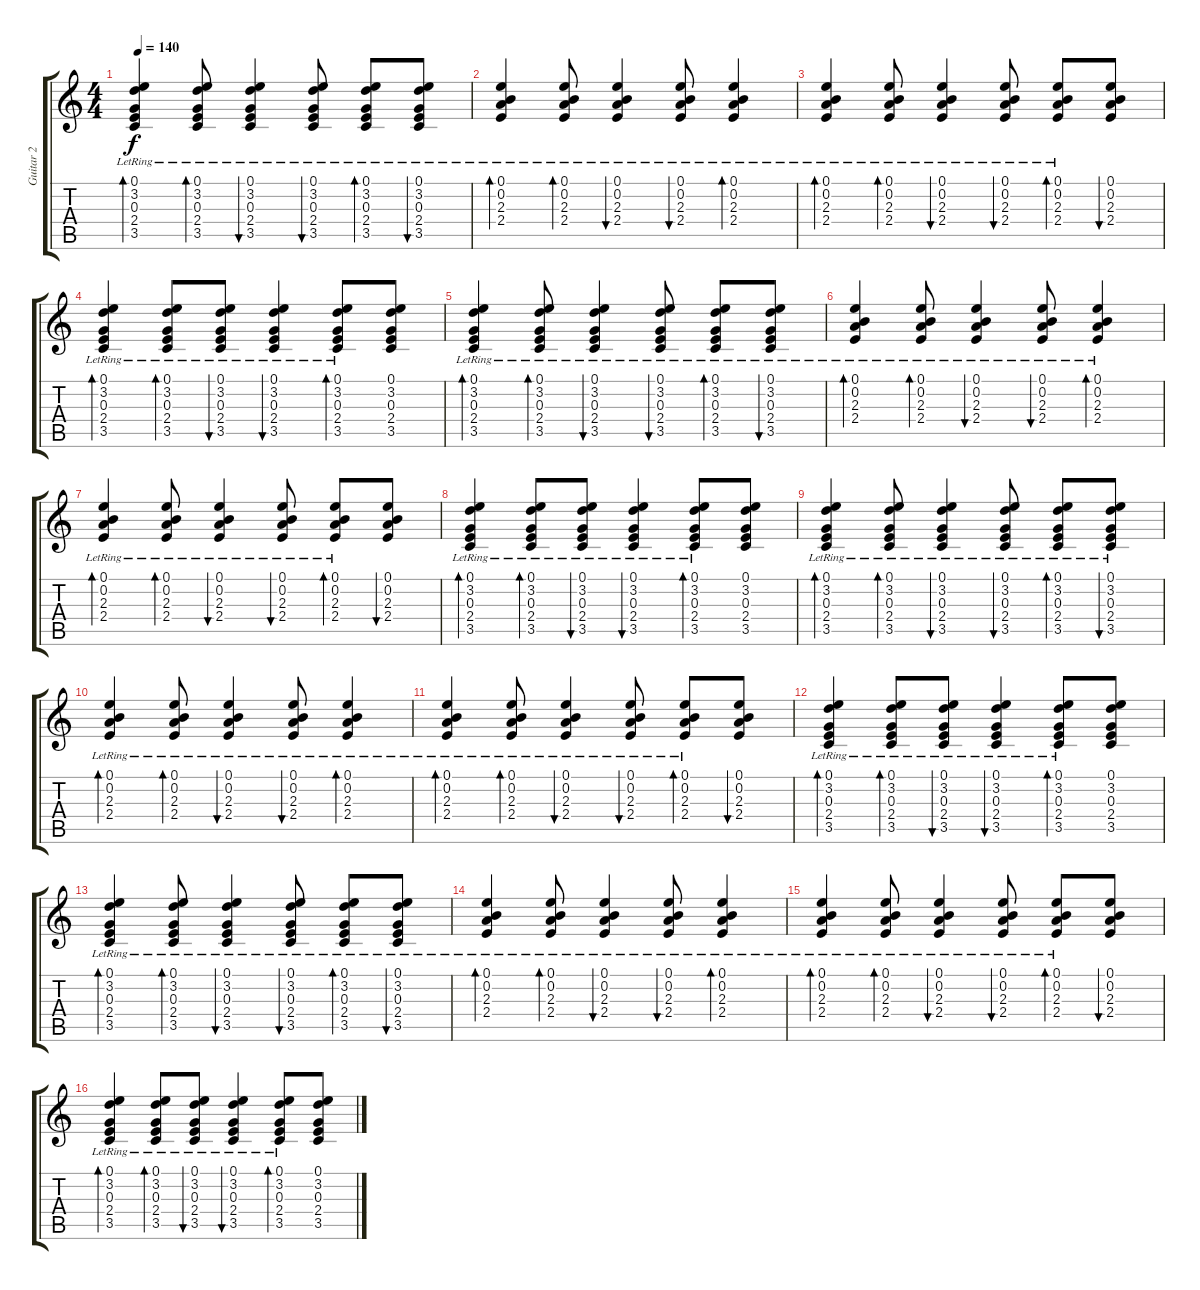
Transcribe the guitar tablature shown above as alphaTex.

\track ("Guitar 2" "Guitar 2") {instrument acousticguitarsteel}
\staff {score tabs}
\tuning (E4 B3 G3 D3 A2 E2) {hide}
\ts (4 4)
\tempo 140
\clef g2
\ks c
(0.1{lr} 3.2{lr} 0.3{lr} 2.4{lr} 3.5{lr}).4{bd 120 dy f} (0.1{lr} 3.2{lr} 0.3{lr} 2.4{lr} 3.5{lr}).8{bd 120} (0.1{lr} 3.2{lr} 0.3{lr} 2.4{lr} 3.5{lr}).4{bu 120} (0.1{lr} 3.2{lr} 0.3{lr} 2.4{lr} 3.5{lr}).8{bu 120} (0.1{lr} 3.2{lr} 0.3{lr} 2.4{lr} 3.5{lr}).8{bd 120} (0.1 3.2 0.3 2.4 3.5{lr}).8{bu 120} |
(0.1{lr} 0.2{lr} 2.3{lr} 2.4{lr}).4{bd 120 instrument acousticguitarsteel} (0.1{lr} 0.2{lr} 2.3{lr} 2.4{lr}).8{bd 120} (0.1{lr} 0.2{lr} 2.3{lr} 2.4{lr}).4{bu 120} (0.1{lr} 0.2{lr} 2.3{lr} 2.4{lr}).8{bu 120} (0.1{lr} 0.2{lr} 2.3{lr} 2.4{lr}).4{bd 120} |
(0.1{lr} 0.2{lr} 2.3{lr} 2.4{lr}).4{bd 120} (0.1{lr} 0.2{lr} 2.3{lr} 2.4{lr}).8{bd 120} (0.1{lr} 0.2{lr} 2.3{lr} 2.4{lr}).4{bu 120} (0.1{lr} 0.2{lr} 2.3{lr} 2.4{lr}).8{bu 120} (0.1{lr} 0.2{lr} 2.3{lr} 2.4{lr}).8{bd 120} (0.1 0.2 2.3 2.4).8{bu 120} |
(0.1{lr} 3.2{lr} 0.3{lr} 2.4{lr} 3.5{lr}).4{bd 120 instrument acousticguitarsteel} (0.1{lr} 3.2{lr} 0.3{lr} 2.4{lr} 3.5{lr}).8{bd 120} (0.1{lr} 3.2{lr} 0.3{lr} 2.4{lr} 3.5{lr}).8{bu 120} (0.1{lr} 3.2{lr} 0.3{lr} 2.4{lr} 3.5{lr}).4{bu 120} (0.1{lr} 3.2{lr} 0.3{lr} 2.4{lr} 3.5{lr}).8{bd 120} (0.1 3.2 0.3 2.4 3.5).8 |
(0.1{lr} 3.2{lr} 0.3{lr} 2.4{lr} 3.5{lr}).4{bd 120} (0.1{lr} 3.2{lr} 0.3{lr} 2.4{lr} 3.5{lr}).8{bd 120} (0.1{lr} 3.2{lr} 0.3{lr} 2.4{lr} 3.5{lr}).4{bu 120} (0.1{lr} 3.2{lr} 0.3{lr} 2.4{lr} 3.5{lr}).8{bu 120} (0.1{lr} 3.2{lr} 0.3{lr} 2.4{lr} 3.5{lr}).8{bd 120} (0.1 3.2 0.3 2.4 3.5{lr}).8{bu 120} |
(0.1{lr} 0.2{lr} 2.3{lr} 2.4{lr}).4{bd 120 instrument acousticguitarsteel} (0.1{lr} 0.2{lr} 2.3{lr} 2.4{lr}).8{bd 120} (0.1{lr} 0.2{lr} 2.3{lr} 2.4{lr}).4{bu 120} (0.1{lr} 0.2{lr} 2.3{lr} 2.4{lr}).8{bu 120} (0.1{lr} 0.2{lr} 2.3{lr} 2.4{lr}).4{bd 120} |
(0.1{lr} 0.2{lr} 2.3{lr} 2.4{lr}).4{bd 120} (0.1{lr} 0.2{lr} 2.3{lr} 2.4{lr}).8{bd 120} (0.1{lr} 0.2{lr} 2.3{lr} 2.4{lr}).4{bu 120} (0.1{lr} 0.2{lr} 2.3{lr} 2.4{lr}).8{bu 120} (0.1{lr} 0.2{lr} 2.3{lr} 2.4{lr}).8{bd 120} (0.1 0.2 2.3 2.4).8{bu 120} |
(0.1{lr} 3.2{lr} 0.3{lr} 2.4{lr} 3.5{lr}).4{bd 120 instrument acousticguitarsteel} (0.1{lr} 3.2{lr} 0.3{lr} 2.4{lr} 3.5{lr}).8{bd 120} (0.1{lr} 3.2{lr} 0.3{lr} 2.4{lr} 3.5{lr}).8{bu 120} (0.1{lr} 3.2{lr} 0.3{lr} 2.4{lr} 3.5{lr}).4{bu 120} (0.1{lr} 3.2{lr} 0.3{lr} 2.4{lr} 3.5{lr}).8{bd 120} (0.1 3.2 0.3 2.4 3.5).8 |
(0.1{lr} 3.2{lr} 0.3{lr} 2.4{lr} 3.5{lr}).4{bd 120} (0.1{lr} 3.2{lr} 0.3{lr} 2.4{lr} 3.5{lr}).8{bd 120} (0.1{lr} 3.2{lr} 0.3{lr} 2.4{lr} 3.5{lr}).4{bu 120} (0.1{lr} 3.2{lr} 0.3{lr} 2.4{lr} 3.5{lr}).8{bu 120} (0.1{lr} 3.2{lr} 0.3{lr} 2.4{lr} 3.5{lr}).8{bd 120} (0.1 3.2 0.3 2.4 3.5{lr}).8{bu 120} |
(0.1{lr} 0.2{lr} 2.3{lr} 2.4{lr}).4{bd 120 instrument acousticguitarsteel} (0.1{lr} 0.2{lr} 2.3{lr} 2.4{lr}).8{bd 120} (0.1{lr} 0.2{lr} 2.3{lr} 2.4{lr}).4{bu 120} (0.1{lr} 0.2{lr} 2.3{lr} 2.4{lr}).8{bu 120} (0.1{lr} 0.2{lr} 2.3{lr} 2.4{lr}).4{bd 120} |
(0.1{lr} 0.2{lr} 2.3{lr} 2.4{lr}).4{bd 120} (0.1{lr} 0.2{lr} 2.3{lr} 2.4{lr}).8{bd 120} (0.1{lr} 0.2{lr} 2.3{lr} 2.4{lr}).4{bu 120} (0.1{lr} 0.2{lr} 2.3{lr} 2.4{lr}).8{bu 120} (0.1{lr} 0.2{lr} 2.3{lr} 2.4{lr}).8{bd 120} (0.1 0.2 2.3 2.4).8{bu 120} |
(0.1{lr} 3.2{lr} 0.3{lr} 2.4{lr} 3.5{lr}).4{bd 120 instrument acousticguitarsteel} (0.1{lr} 3.2{lr} 0.3{lr} 2.4{lr} 3.5{lr}).8{bd 120} (0.1{lr} 3.2{lr} 0.3{lr} 2.4{lr} 3.5{lr}).8{bu 120} (0.1{lr} 3.2{lr} 0.3{lr} 2.4{lr} 3.5{lr}).4{bu 120} (0.1{lr} 3.2{lr} 0.3{lr} 2.4{lr} 3.5{lr}).8{bd 120} (0.1 3.2 0.3 2.4 3.5).8 |
(0.1{lr} 3.2{lr} 0.3{lr} 2.4{lr} 3.5{lr}).4{bd 120} (0.1{lr} 3.2{lr} 0.3{lr} 2.4{lr} 3.5{lr}).8{bd 120} (0.1{lr} 3.2{lr} 0.3{lr} 2.4{lr} 3.5{lr}).4{bu 120} (0.1{lr} 3.2{lr} 0.3{lr} 2.4{lr} 3.5{lr}).8{bu 120} (0.1{lr} 3.2{lr} 0.3{lr} 2.4{lr} 3.5{lr}).8{bd 120} (0.1 3.2 0.3 2.4 3.5{lr}).8{bu 120} |
(0.1{lr} 0.2{lr} 2.3{lr} 2.4{lr}).4{bd 120 instrument acousticguitarsteel} (0.1{lr} 0.2{lr} 2.3{lr} 2.4{lr}).8{bd 120} (0.1{lr} 0.2{lr} 2.3{lr} 2.4{lr}).4{bu 120} (0.1{lr} 0.2{lr} 2.3{lr} 2.4{lr}).8{bu 120} (0.1{lr} 0.2{lr} 2.3{lr} 2.4{lr}).4{bd 120} |
(0.1{lr} 0.2{lr} 2.3{lr} 2.4{lr}).4{bd 120} (0.1{lr} 0.2{lr} 2.3{lr} 2.4{lr}).8{bd 120} (0.1{lr} 0.2{lr} 2.3{lr} 2.4{lr}).4{bu 120} (0.1{lr} 0.2{lr} 2.3{lr} 2.4{lr}).8{bu 120} (0.1{lr} 0.2{lr} 2.3{lr} 2.4{lr}).8{bd 120} (0.1 0.2 2.3 2.4).8{bu 120} |
(0.1{lr} 3.2{lr} 0.3{lr} 2.4{lr} 3.5{lr}).4{bd 120 instrument acousticguitarsteel} (0.1{lr} 3.2{lr} 0.3{lr} 2.4{lr} 3.5{lr}).8{bd 120} (0.1{lr} 3.2{lr} 0.3{lr} 2.4{lr} 3.5{lr}).8{bu 120} (0.1{lr} 3.2{lr} 0.3{lr} 2.4{lr} 3.5{lr}).4{bu 120} (0.1{lr} 3.2{lr} 0.3{lr} 2.4{lr} 3.5{lr}).8{bd 120} (0.1 3.2 0.3 2.4 3.5).8
